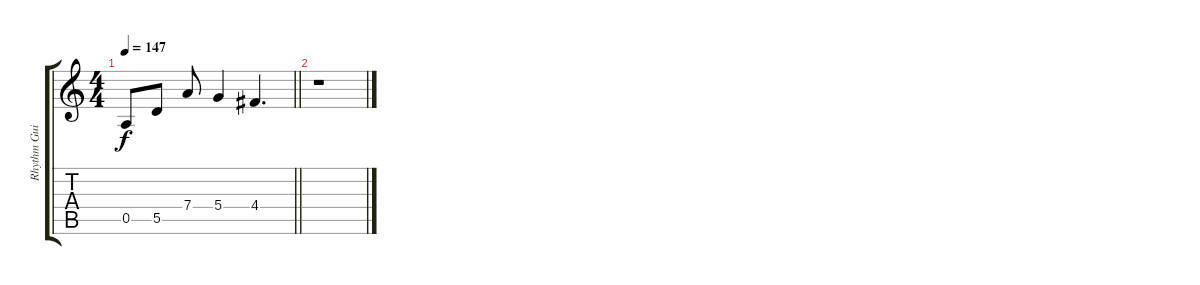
\track ("Rhythm Guitar" "Rhythm Gui") {instrument overdrivenguitar}
\staff {score tabs}
\tuning (E4 B3 G3 D3 A2 E2) {hide}
\ts (4 4)
\tempo 147
\clef g2
\barLineRight lightlight
\ks c
0.5{t}.8{dy f} 5.5.8 7.4.8 5.4.4 4.4.4{d} |
r.1
